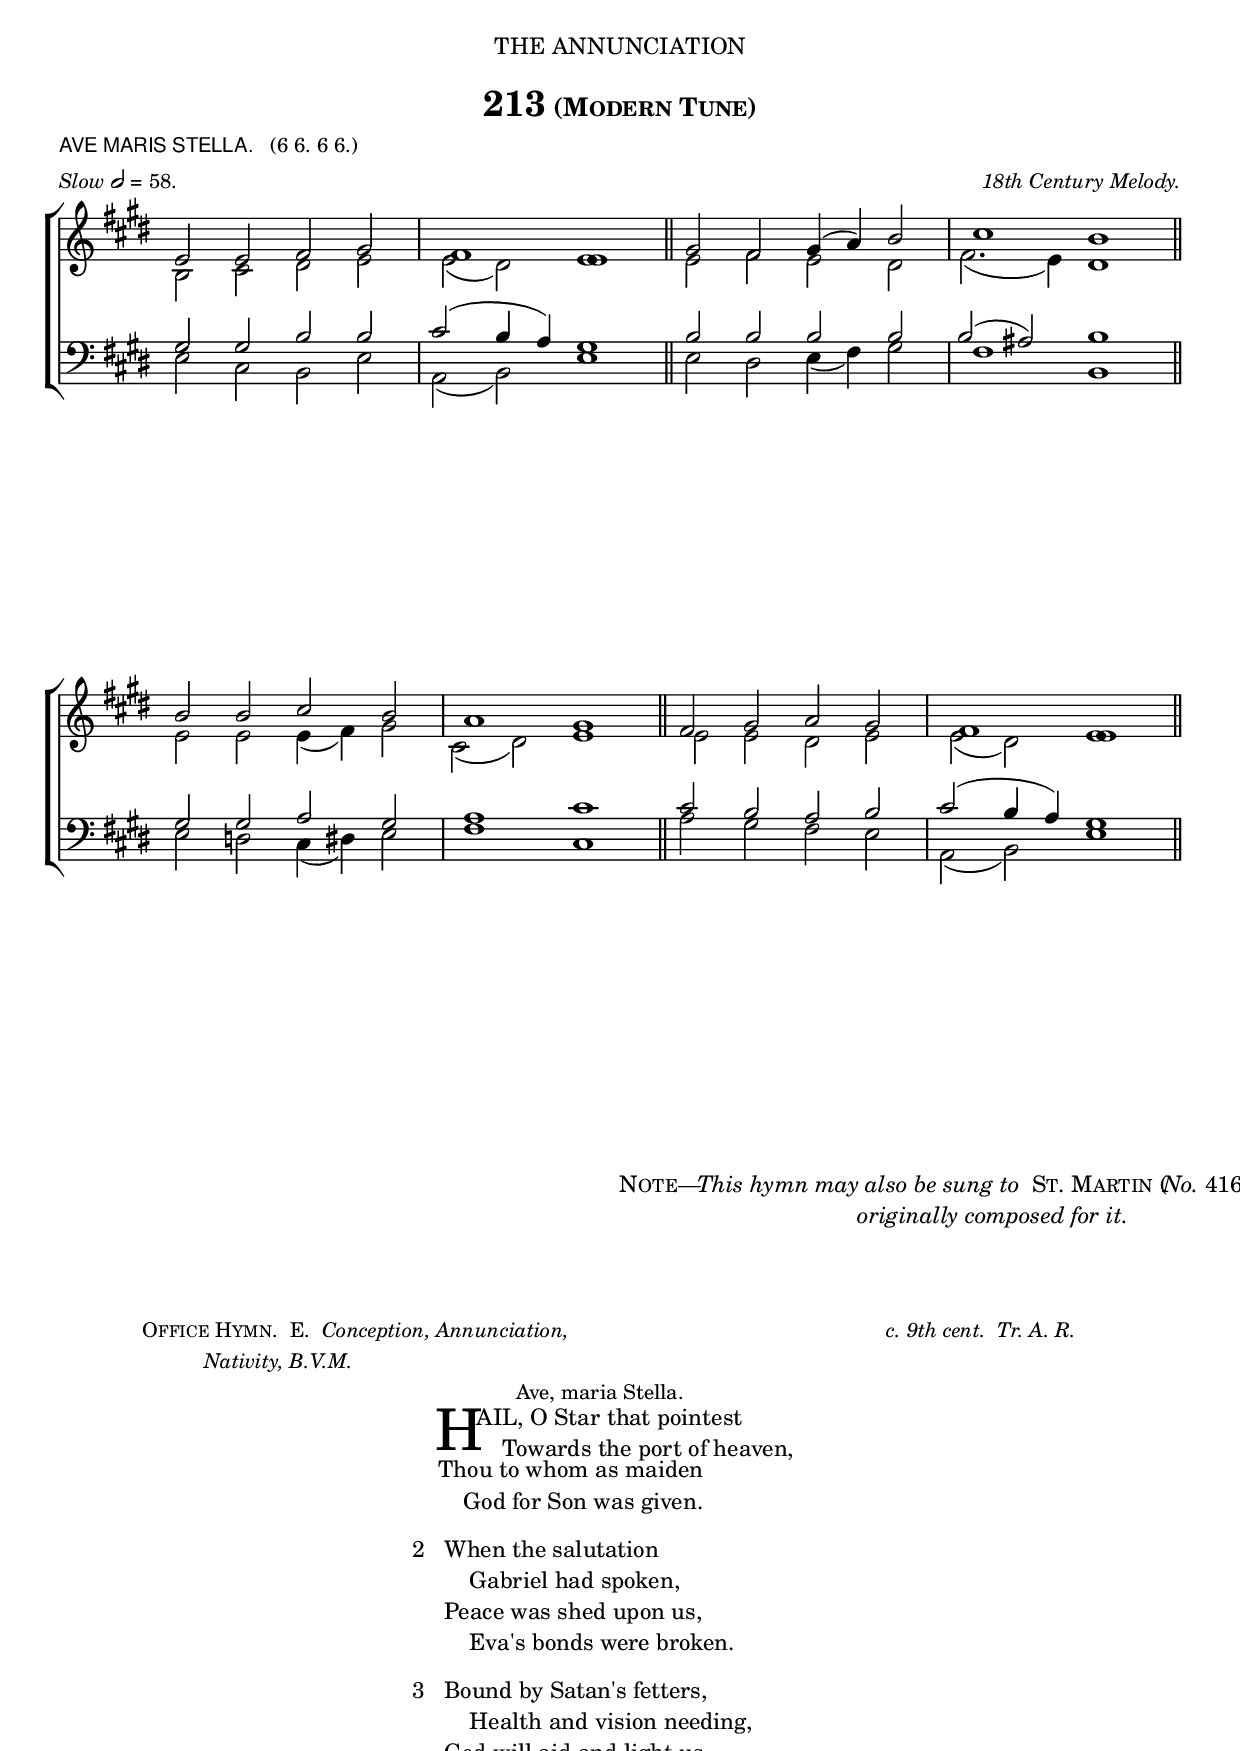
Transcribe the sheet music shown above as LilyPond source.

%%% 339.png
%%% Hymn 213. (Modern Tune) Hail, O Star that pointest.
%%% Rev 1.

\version "2.10.23"

\header {
	dedication = \markup { \center-align { "THE ANNUNCIATION" \hspace #0.1 }}
	title = \markup { "213" \large \smallCaps "(Modern Tune)" }
	poet = \markup { \small { \sans "AVE MARIS STELLA." \hspace #1 \roman  "(6 6. 6 6.)" } }
	meter =  \markup { \small { \italic "Slow" \general-align #Y #DOWN \note #"2" #0.5 = 58.} }
	arranger = \markup { \small \italic "18th Century Melody."}
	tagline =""
			}

%%%%%%%%%%%%%%%%%%%%%%%%%%%%macros begin

%%% Macro to push notes rightwards
push = { \once \override Dots #'transparent = ##t
	\once \override NoteColumn #'force-hshift = #-0.07 }

%%% Used to pull a note left. Used when a slurred note pair straddles a longer note above when notecolumn force-hshift does not work 		 
straddle =  { \once \override Score.SeparationItem #'padding = #2
              \once \override NoteHead #'X-offset = #-1.2
              \once \override Stem #'X-offset = #-1.2 }

%%% Used to pull an upstem note left. Used when a slurred note pair straddles a longer note below and when notecolumn force-hshift does not work 
topstraddle = { \once \override Score.SeparationItem #'padding = #2
              \once \override NoteHead #'X-offset = #-1.5 
              \once \override Stem #'X-offset = #-0.2 }	
%%%%%%%%%%%%%%%%%%%%%%%%%%%macro end


global = {
  \time 8/4
  \key e \major
  \set Staff.midiInstrument = "church organ"
}

soprano = \relative c' { e2 e fis gis \bar "|" \once \override NoteColumn #' force-hshift = #1.3 fis1 e \bar "||" gis2 fis gis4(a) b2 \bar "|" cis1 b \bar "||" \break
b2 b cis b \bar "|" a1 gis \bar "||" fis2 gis a gis \bar "|"  \once \override NoteColumn #' force-hshift = #1.3 fis1 e \bar "||" }
 
alto = \relative c' { b2 cis dis e \bar "|" e(dis) \once \override NoteColumn #'force-hshift = #-0.01 e1 \bar "||" e2 fis e dis \bar "|" \straddle fis2.(e4) dis1 \bar "||" \break
e2 e e4(fis) gis2 \bar "|" \straddle cis,2(dis) e1 \bar "||" e2 e dis e \bar "|"  e2(dis2) \once \override NoteColumn #'force-hshift = #-0.01 e1 \bar "||" }

tenor = \relative c { \clef bass gis'2 gis b b \bar "|" cis(b4 a) gis1 \bar "||" b2 b b b \bar "|" \topstraddle b(ais) b1 \bar "||" \break
gis2 gis a gis \bar "|" a1 cis \bar "||" cis2 b a b \bar "|" cis(b4 a) gis1 \bar "||" }

bass = \relative c { \clef bass e2 cis b e \bar "|" a,(b) e1 \bar "||" e2 dis e4(fis) gis2 \bar "|" fis1 b, \bar "||" \break
e2 d cis4(dis) e2 \bar "|" fis1 cis \bar "||" a'2 gis fis e \bar "|" a,(b) e1 \bar "||" }

#(ly:set-option 'point-and-click #f)

\paper {
  #(set-paper-size "a4")
%  annotate-spacing = ##t
  print-page-number = ##f
  ragged-last-bottom = ##t
  ragged-bottom = ##f
}

\book{

%%% Score block	


\score{
\new ChoirStaff
<<
	\context Staff = upper <<
	\context Voice = sopranos { \voiceOne \global \soprano }
	\context Voice = altos { \voiceTwo \global \alto }
							>>
		\context Staff = lower <<
		\context Voice = tenors { \voiceOne \global \tenor }
		\context Voice = basses { \voiceTwo \global \bass}
								>>
>>

\layout {
	indent=0
	\context { \Score \remove "Bar_number_engraver" }
	\context { \Staff \remove "Time_signature_engraver" }
	\context { \Score \remove "Mark_engraver" }
	\context { \Staff \consists "Mark_engraver" }
	}
	
%%% Hymn Midi

\midi { \context { \Score tempoWholesPerMinute = #(ly:make-moment 58 2)}}%% midi score bracket

} %%% Score bracket


%%% Hymn note markup

\markup { \hspace #54 \center-align {
	\line {  \smallCaps "Note" \hspace #-1.2 ".—" \hspace #-1 \italic "This hymn may also be sung to" \smallCaps " St. Martin (" \hspace #-1 \italic "No." "416)" \italic "which was"  } 
        \line {  \italic "originally composed for it."  }
	\line {"                "}  %%% force blank space before start of lyrics if needed
	\line {"                "}  %%% and more blank space if needed
	\line {"                "}  %%% and more blank space if needed.
}}

%%% Lyric Titles

%%% Lyric titles and attributions

\markup { \hspace #8 \small {  \column { \line {\smallCaps  "Office Hymn." " E." \italic " Conception, Annunciation," \hspace #30 \italic "c. 9th cent.  Tr. A. R." } 
          	                         \line { \hspace #6 \italic "Nativity, B.V.M." }    
					 \line { \hspace #36 "Ave, maria Stella." }
}}}



%%% Lyrics

\markup { \hspace #34 %%add space as necc. to center the column
          \column { %% super column of everything
	              \column { %%verse 1 is a column of 2 lines  
	                  \line { \hspace #2.2 \column { \lower #2.4 \fontsize #8 "H" }   %%Drop Cap goes here
				  \hspace #-1.2    %% adjust this if other letters are too far from Drop Cap
				  \column  { \raise #0.0 "AIL, O Star that pointest"
			                                 "    Towards the port of heaven," } }          
	                  \line {  \hspace #2.5  %%adjust hspace until this line left edge is flush with Drop Cap
				   \lower  #1.56  %%adjust this until the line spacing looks right
				   \column {   
					   "Thou to whom as maiden"
					   "    God for Son was given."
					   "           " %%% adds vertical spacing between verses
			  		}}
		      } %%end verse 1
		           \line { "2  "
			   \column {	     
				  "When the salutation"
				  "    Gabriel had spoken,"
				  "Peace was shed upon us,"
				  "    Eva's bonds were broken."
				  "           " %%% adds vertical spacing between verses
			}}
			   \line { "3  "
			   \column {	     
				  "Bound by Satan's fetters,"
				  "    Health and vision needing,"
				  "God will aid and light us"
				  "    At thy gentle pleading."
				  "           " %%% adds vertical spacing between verses
			}}
	  } %%% end super column
}



%%fake score block to occupy space and force a pagebreak.  Can't think of a better way of doing this.
\score{
	{s4 }
\header { breakbefore = ##f piece = ##f opus = ##f tagline = ##f }
\layout{	
	\context { \Staff
		\remove Time_signature_engraver
		\remove Key_engraver
		\remove Clef_engraver
		\remove Staff_symbol_engraver
}}}

%%% Second page
%%% Continuation of lyrics

\markup { \hspace #34 %%add space as necc. to center the column
          \column { %% super column of everything
		  	\hspace #1  % adds vertical spacing between verses  
			   \line { "4  "
			   \column {	     
				  "Jesu's tender Mother,"
				  "    Make thy supplication"
				  "Unto him who chose thee"
				  "    At his Incarnation;"
				  "           " %%% adds vertical spacing between verses
			}} 
			
			\line { "5  "
			   \column {	     
				  "That, O matchless Maiden,"
				  "    Passing meek and lowly,"
				  "Thy dear Son may make us"
				  "    Blameless, chaste and holy."
				  "           " %%% adds vertical spacing between verses
			}} 
			
			\line { "6  "
			   \column {	     
				  "So, as now we journey,"
				  "    Aid our weak endeavour,"
				  "Till we gaze on Jesus,"
				  "    And rejoice for ever."
				  "           " %%% adds vertical spacing between verses
			}} 
			
			\line { "7. "
			  \column {	     
				"Father, Son and Spirit,"
				"    Three in One confessing,"
				"Give we equal glory,"	
				"    Equal praise and blessing.     Amen."
     			}}

	  }
} %%% lyric markup bracket


%%Amen score block
\score {
\new ChoirStaff
	<<
	\context Staff = upper \with { fontsize = #-3 \override StaffSymbol #'staff-space = #(magstep -2) }
		<<
		\context Voice = "sopranos" { \relative c' {\clef treble \global \voiceOne e1 e \bar "||" }}
		\context Voice = "altos" { \relative c' {\clef treble \global \voiceTwo cis1 b \bar "||" }}
		>>
		
	\context Lyrics \lyricsto "altos" { \override LyricText #'font-size = #-1 A -- men. }
	
	\context Staff = lower \with { fontsize = #-3 \override StaffSymbol #'staff-space = #(magstep -2) }
		<<
		\context Voice = "tenors" { \relative c {\clef bass \global \voiceOne a'1 gis \bar "||" }}
		\context Voice = "basses" { \relative c {\clef bass \global \voiceTwo a1 e' \bar "||" }}
		>>
>>

\header { breakbefore = ##f piece = " " opus = " " }
\layout {
	\context { \Score timing = ##f }
	ragged-right = ##t
	indent = 15\cm
	\context { \Staff \remove "Time_signature_engraver" }
	}%%layout

%%Amen midi

\midi { \context { \Score tempoWholesPerMinute = #(ly:make-moment 58 2) }} %%Amen midi 


}%%amen score block

} %%% book bracket
